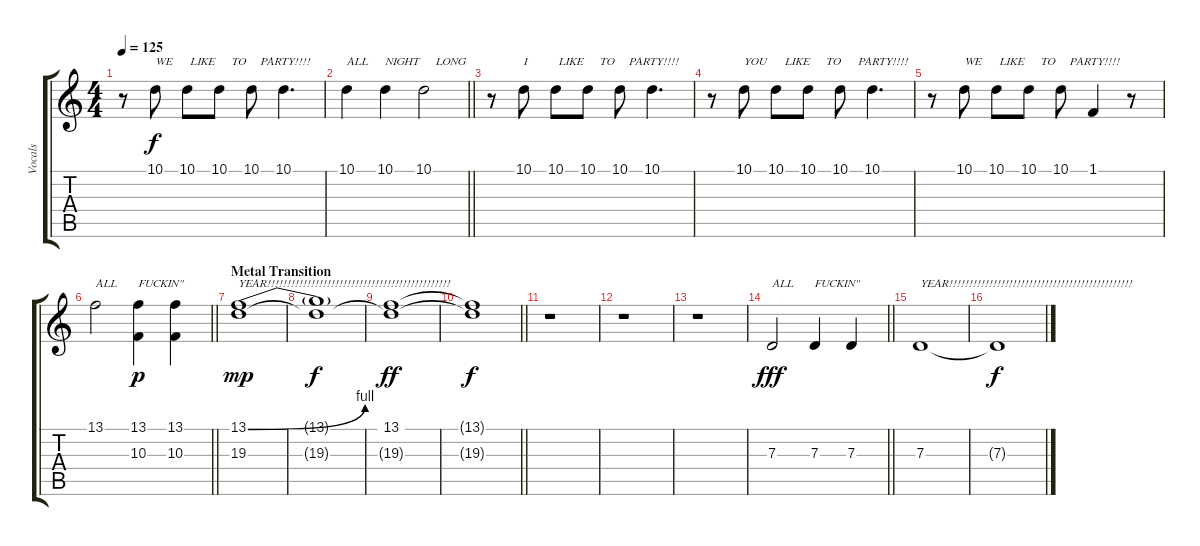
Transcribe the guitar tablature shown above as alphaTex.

\track ("Vocals" "Vocals") {instrument lead2sawtooth}
\staff {score tabs}
\tuning (E4 B3 G3 D3 A2 D2) {hide}
\ts (4 4)
\tempo 125
\clef g2
\ks c
r.8{dy f} 10.1.8{txt "WE"} 10.1.8{txt " LIKE"} 10.1.8{txt "    TO"} 10.1.8{txt "   PARTY!!!!"} 10.1.4{d} |
\barLineRight lightlight
10.1.4{txt "ALL"} 10.1.4{txt "NIGHT"} 10.1.2{txt "    LONG"} |
r.8 10.1.8{txt "I"} 10.1.8{txt " LIKE"} 10.1.8{txt "    TO"} 10.1.8{txt "   PARTY!!!!"} 10.1.4{d} |
r.8 10.1.8{txt "YOU"} 10.1.8{txt "   LIKE"} 10.1.8{txt "      TO"} 10.1.8{txt "      PARTY!!!!"} 10.1.4{d} |
r.8 10.1.8{txt "WE"} 10.1.8{txt " LIKE"} 10.1.8{txt "    TO"} 10.1.8{txt "   PARTY!!!!"} 1.1.4 r.8 |
\barLineRight lightlight
13.1.2{txt "ALL"} (13.1 10.3).4{txt "FUCKIN\"" dy p} (13.1 10.3).4 |
\section ("" "Metal Transition")
(13.1{be (bend 0 0 60 4)} 19.3).1{txt "YEAR!!!!!!!!!!!!!!!!!!!!!!!!!!!!!!!!!!!!!!!!!!!!!!" dy mp} |
(13.1{t} 19.3{t}).1{dy f} |
(13.1 19.3{t}).1{dy ff} |
\barLineRight lightlight
(13.1{t} 19.3{t}).1{dy f volume 0} |
r.1 |
r.1 |
r.1 |
\barLineRight lightlight
7.3.2{txt "ALL" dy fff volume 13} 7.3.4{txt "FUCKIN\""} 7.3.4 |
7.3.1{txt "YEAR!!!!!!!!!!!!!!!!!!!!!!!!!!!!!!!!!!!!!!!!!!!!!!"} |
7.3{t}.1{dy f}
